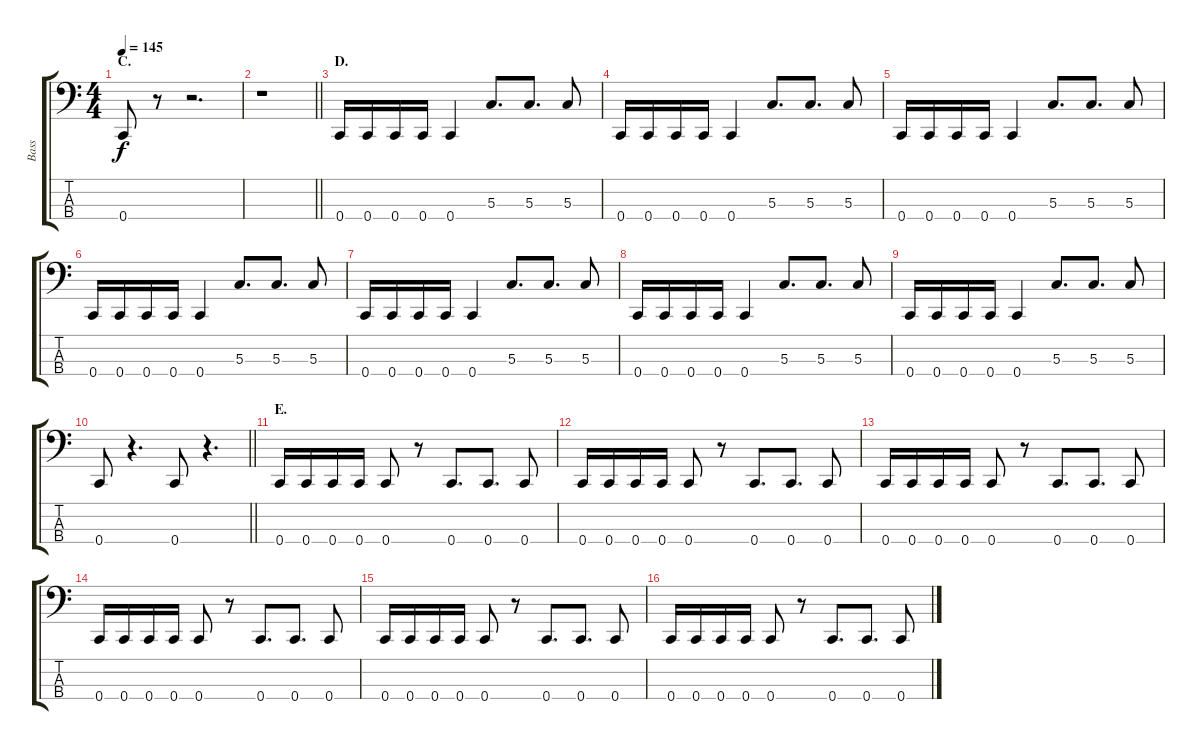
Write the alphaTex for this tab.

\track ("Bass" "Bass") {instrument electricbasspick}
\staff {score tabs}
\tuning (F2 C2 G1 C1) {hide}
\ts (4 4)
\section ("" "C.")
\tempo 145
\clef f4
\ks c
0.4.8{dy f} r.8 r.2{d} |
\barLineRight lightlight
r.1 |
\section ("" "D.")
0.4.16 0.4.16 0.4.16 0.4.16 0.4.4 5.3.8{d} 5.3.8{d} 5.3.8 |
0.4.16 0.4.16 0.4.16 0.4.16 0.4.4 5.3.8{d} 5.3.8{d} 5.3.8 |
0.4.16 0.4.16 0.4.16 0.4.16 0.4.4 5.3.8{d} 5.3.8{d} 5.3.8 |
0.4.16 0.4.16 0.4.16 0.4.16 0.4.4 5.3.8{d} 5.3.8{d} 5.3.8 |
0.4.16 0.4.16 0.4.16 0.4.16 0.4.4 5.3.8{d} 5.3.8{d} 5.3.8 |
0.4.16 0.4.16 0.4.16 0.4.16 0.4.4 5.3.8{d} 5.3.8{d} 5.3.8 |
0.4.16 0.4.16 0.4.16 0.4.16 0.4.4 5.3.8{d} 5.3.8{d} 5.3.8 |
\barLineRight lightlight
0.4.8 r.4{d} 0.4.8 r.4{d} |
\section ("" "E.")
0.4.16 0.4.16 0.4.16 0.4.16 0.4.8 r.8 0.4.8{d} 0.4.8{d} 0.4.8 |
0.4.16 0.4.16 0.4.16 0.4.16 0.4.8 r.8 0.4.8{d} 0.4.8{d} 0.4.8 |
0.4.16 0.4.16 0.4.16 0.4.16 0.4.8 r.8 0.4.8{d} 0.4.8{d} 0.4.8 |
0.4.16 0.4.16 0.4.16 0.4.16 0.4.8 r.8 0.4.8{d} 0.4.8{d} 0.4.8 |
0.4.16 0.4.16 0.4.16 0.4.16 0.4.8 r.8 0.4.8{d} 0.4.8{d} 0.4.8 |
0.4.16 0.4.16 0.4.16 0.4.16 0.4.8 r.8 0.4.8{d} 0.4.8{d} 0.4.8
